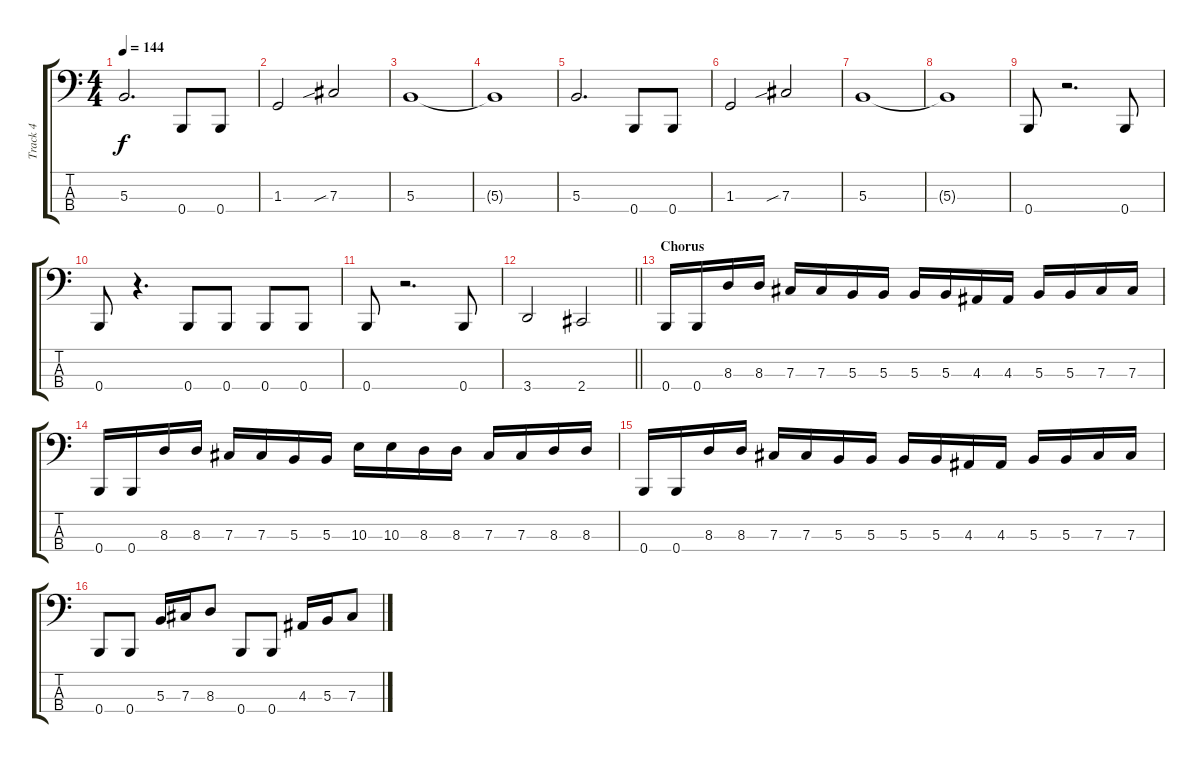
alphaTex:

\track ("Track 4" "Track 4") {instrument electricbasspick}
\staff {score tabs}
\tuning (E2 B1 Gb1 B0) {hide}
\ts (4 4)
\tempo 144
\clef f4
\ks c
5.3.2{d dy f} 0.4.8 0.4.8 |
1.3.2 7.3{sib}.2 |
5.3.1 |
5.3{t}.1 |
5.3.2{d} 0.4.8 0.4.8 |
1.3.2 7.3{sib}.2 |
5.3.1 |
5.3{t}.1 |
0.4.8 r.2{d} 0.4.8 |
0.4.8 r.4{d} 0.4.8 0.4.8 0.4.8 0.4.8 |
0.4.8 r.2{d} 0.4.8 |
\barLineRight lightlight
3.4.2 2.4.2 |
\section ("" "Chorus")
0.4.16 0.4.16 8.3.16 8.3.16 7.3.16 7.3.16 5.3.16 5.3.16 5.3.16 5.3.16 4.3.16 4.3.16 5.3.16 5.3.16 7.3.16 7.3.16 |
0.4.16 0.4.16 8.3.16 8.3.16 7.3.16 7.3.16 5.3.16 5.3.16 10.3.16 10.3.16 8.3.16 8.3.16 7.3.16 7.3.16 8.3.16 8.3.16 |
0.4.16 0.4.16 8.3.16 8.3.16 7.3.16 7.3.16 5.3.16 5.3.16 5.3.16 5.3.16 4.3.16 4.3.16 5.3.16 5.3.16 7.3.16 7.3.16 |
0.4.8 0.4.8 5.3.16 7.3.16 8.3.8 0.4.8 0.4.8 4.3.16 5.3.16 7.3.8
